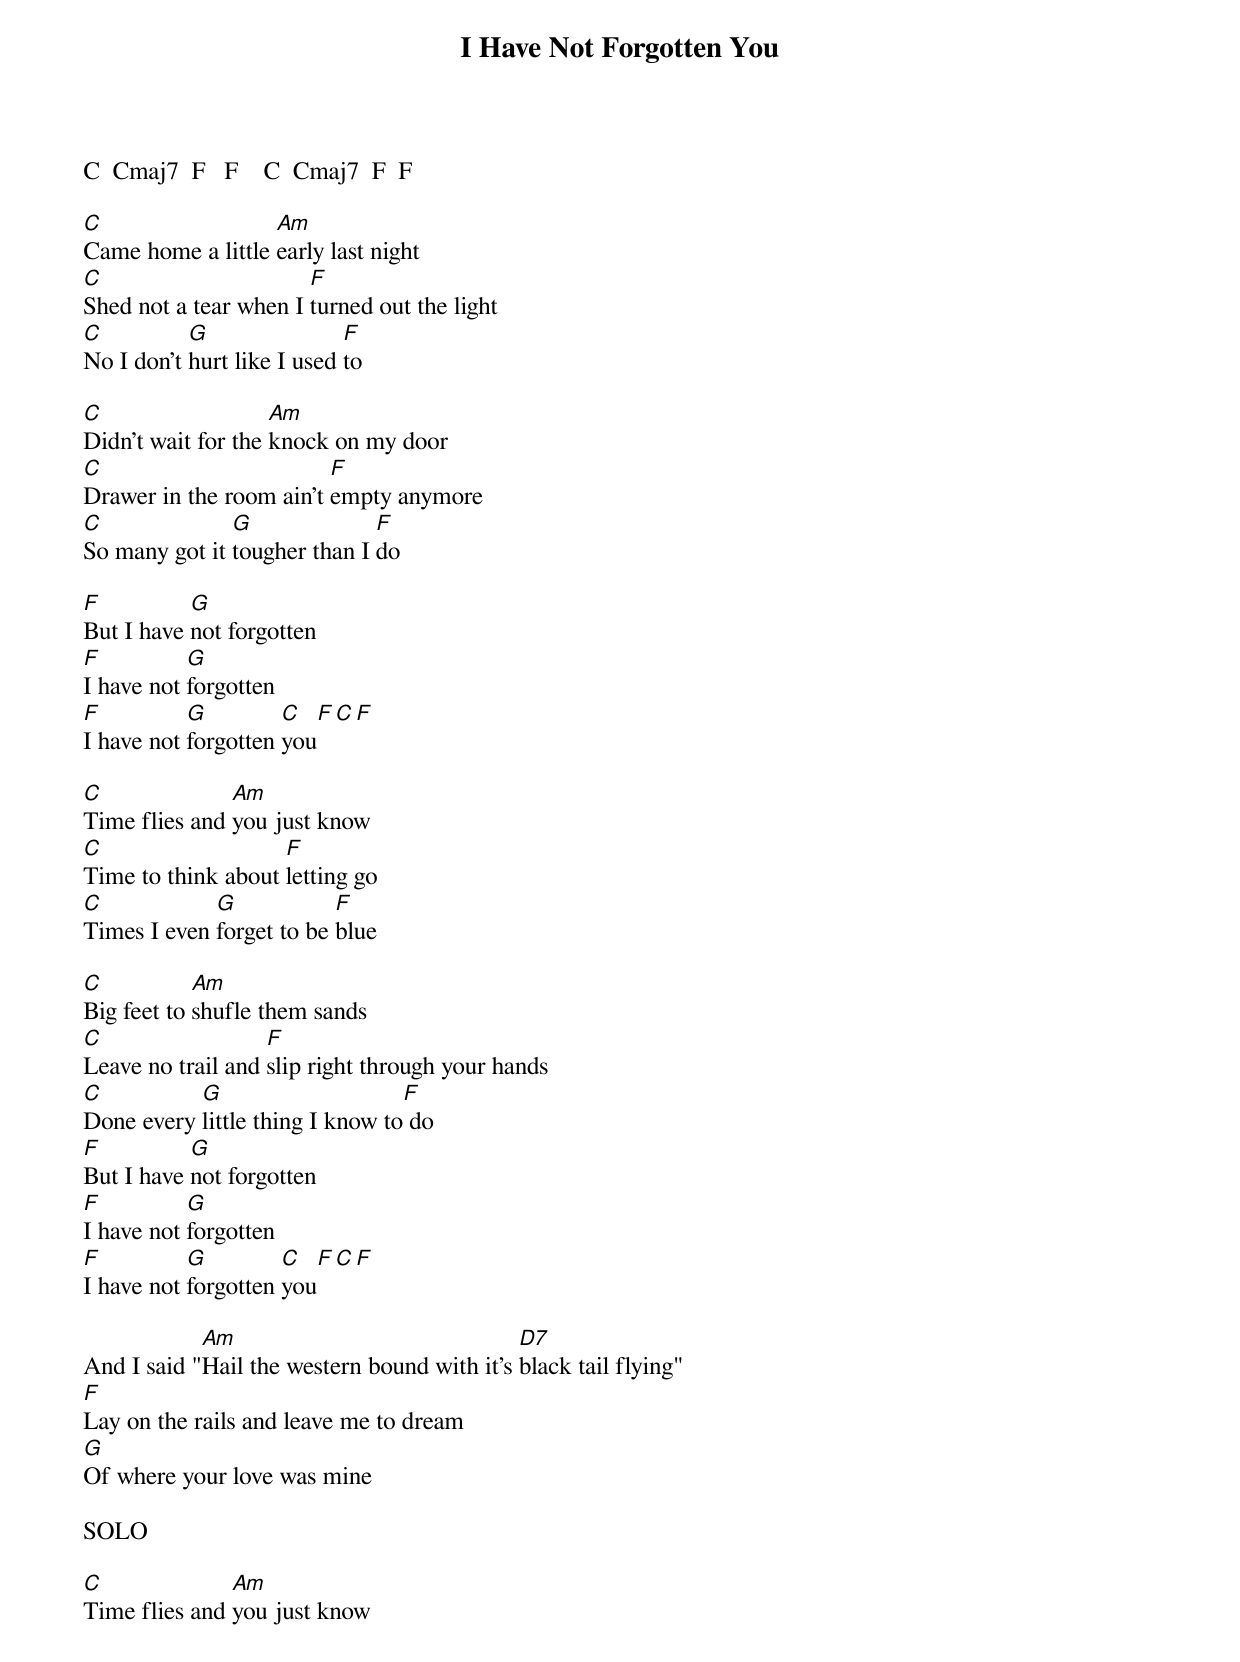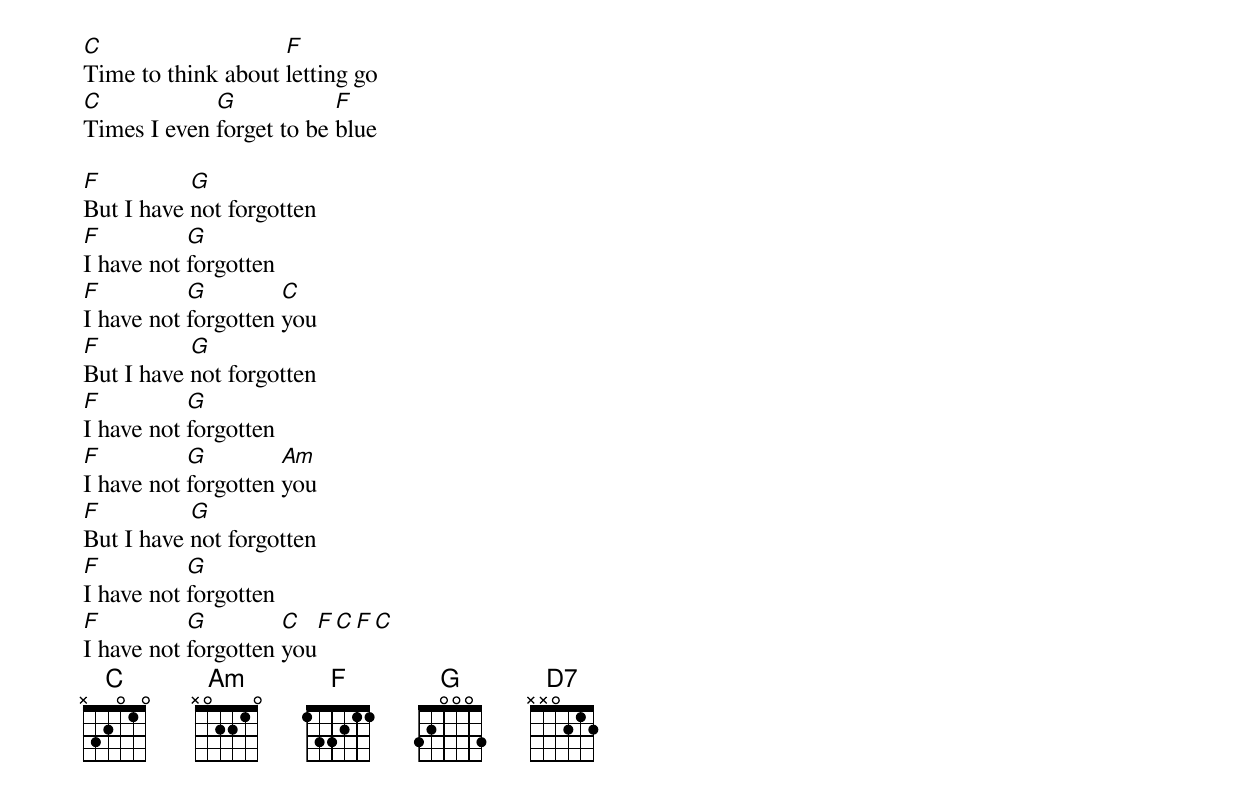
I Have Not Forgotten You

C  Cmaj7  F   F    C  Cmaj7  F  F

C                  Am
Came home a little early last night
C                      F
Shed not a tear when I turned out the light
C          G                F
No I don't hurt like I used to

C                   Am
Didn't wait for the knock on my door
C                        F
Drawer in the room ain't empty anymore
C              G              F
So many got it tougher than I do

F          G
But I have not forgotten
F          G
I have not forgotten
F          G         C    F     C    F
I have not forgotten you

C              Am
Time flies and you just know
C                   F
Time to think about letting go
C            G            F
Times I even forget to be blue

C           Am
Big feet to shufle them sands
C                  F
Leave no trail and slip right through your hands
C          G                     F
Done every little thing I know to do
F          G
But I have not forgotten
F          G
I have not forgotten
F          G         C    F     C    F
I have not forgotten you

            Am                               D7
And I said "Hail the western bound with it's black tail flying"
F
Lay on the rails and leave me to dream
G
Of where your love was mine

SOLO

C              Am
Time flies and you just know
C                   F
Time to think about letting go
C            G            F
Times I even forget to be blue

F          G
But I have not forgotten
F          G
I have not forgotten
F          G         C
I have not forgotten you
F          G
But I have not forgotten
F          G
I have not forgotten
F          G         Am
I have not forgotten you
F          G
But I have not forgotten
F          G
I have not forgotten
F          G         C    F     C    F   C
I have not forgotten you
